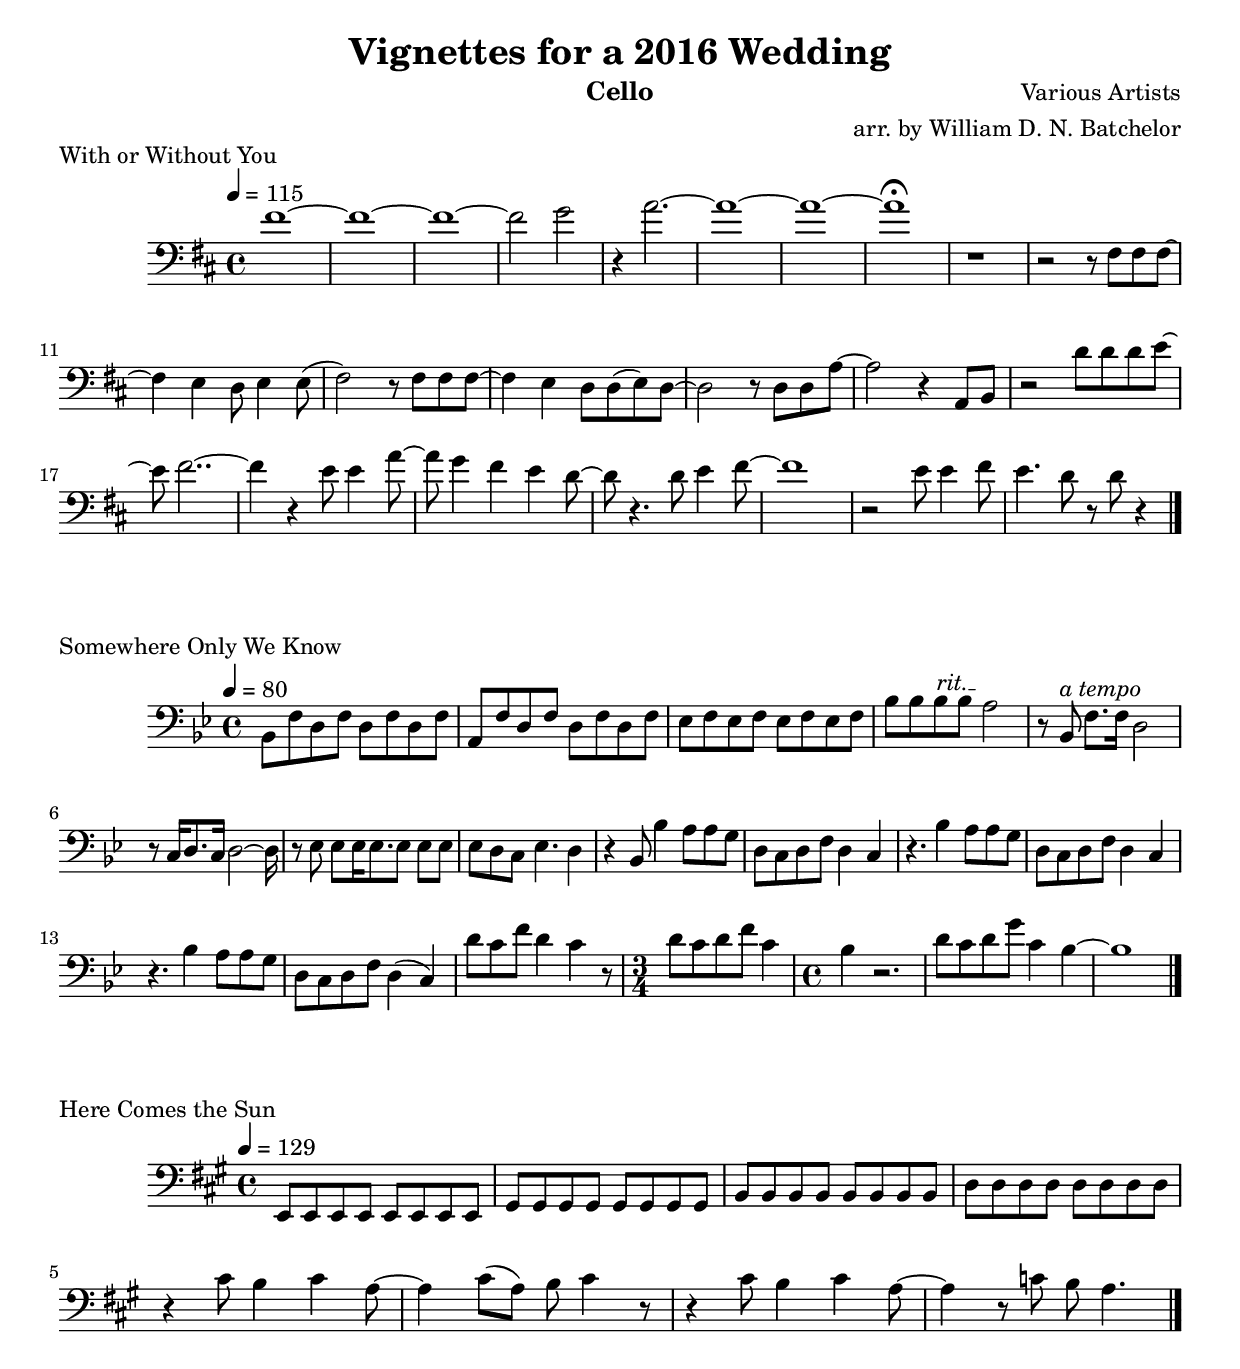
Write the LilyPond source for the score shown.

\version "2.18.2"

\paper {
#(include-special-characters)
}


\header{
  
title = "Vignettes for a 2016 Wedding"

composer = "Various Artists"

arranger = "arr. by William D. N. Batchelor"

instrument = "Cello"



}

\score {
  \header { piece = "With or Without You" composer = "U2" }
   \relative c{
    \new Staff{
     \clef "bass"
     \key d \major
     \tempo 4 = 115
fis'1~  | fis~ | fis~ | fis2 g | r4 a2.~ | a1~ | a~ | a\fermata | r | r2 r8 fis, fis fis~
fis4 e d8 e4 e8( fis2) r8 fis fis fis~ | fis4 e d8 d(e) d~ | d2 r8 d d a'~ | a2 r4 a,8 b | r2 
d'8
d d e~ | e fis2..~ | fis4 r e8 e4 a8~ | a g4 fis e d8~ | d r4. d8 e4 fis8~ | fis1 | r2 e8 e4 
fis8 | e4. d8 r d r4 \bar "|."

   }
  }
 } 
  
 \score {
  \header { piece = "Somewhere Only We Know" }
   \relative c{
    \new Staff{
     \clef "bass"
     \key bes \major
     \tempo 4 = 80
bes8 f' d f d f d f | a, f' d f d f d f | ees f ees f ees f ees f | bes bes \override TextSpanner.bound-details.left.text = "rit." bes\startTextSpan bes a2\stopTextSpan | r8 bes,^\markup {\italic "a tempo"}
f'8. f16 d2 | r8 c16 d8. c16 d2~d16 | r8 ees ees ees16 ees8. ees8 ees ees | ees d c ees4. d4 |
r4 bes8 bes'4 a8 a g | d c d f d4 c | r4. bes'4 a8 a g | d c d f d4 c | r4.
bes'4 a8 a g | d c d f d4( c) | d'8 c f d4 c r8 | \time 3/4 d8 c d f c4 | \time 4/4 bes4 r2. |
d8 c d g c,4 bes~ | bes1
\bar "|."

   }
  }
 }    

 \score {
  \header { piece = "Here Comes the Sun" }
   \relative c{
    \new Staff{
     \clef "bass"
     \key a \major
     \tempo 4 = 129
e,8 e e e e e e e | gis gis gis gis gis gis gis gis | b b b b b b b b | d d d d d d d d | r4
cis'8 b4 cis a8~ | a4 cis8( a) b8 cis4 r8 | r4 cis8 b4 cis a8~ | a4 r8 c b a4. |
\bar "|."

   }
  }
 } 

 \score {
  \header { piece = "Hoppipolla" }
   \relative c{
    \new Staff{
     \clef "bass"
     \key c \major
     \time 2/2
     \tempo 2 = 35

\bar "|."

   }
  }
 }

 \score {
  \header { piece = "Salted Wound" }
   \relative c{
    \new Staff{
     \clef "bass"
     \key c \major
     \tempo 4 = 80

\bar "|."

   }
  }
 }
 
 \score {
  \header { piece = "Naked As We Came" }
   \relative c{
    \new Staff{
     \clef "bass"
     \key g \major
     \tempo 4 = 80

\bar "|."

   }
  }
 }

 \score {
  \header { piece = "You've Got The Love" }
   \relative c{
    \new Staff{
     \clef "bass"
     \key d \major
     \tempo 4 = 108

\bar "|."

   }
  }
 }


